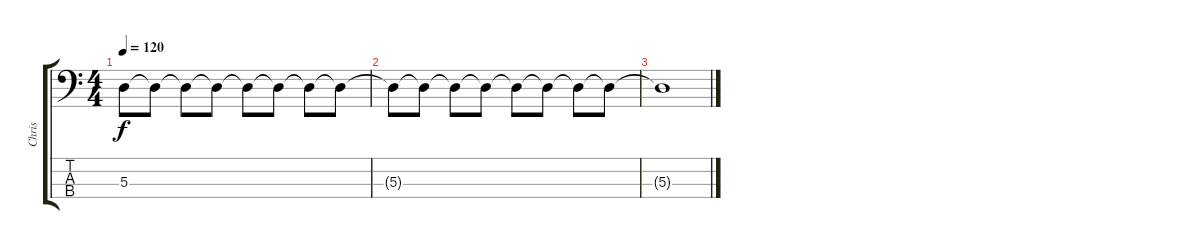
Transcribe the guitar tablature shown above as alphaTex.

\track ("Chris" "Chris") {instrument electricbasspick}
\staff {score tabs}
\tuning (G2 D2 A1 E1) {hide}
\ts (4 4)
\tempo 120
\clef f4
\ks c
5.3.8{dy f} 5.3{t}.8 5.3{t}.8 5.3{t}.8 5.3{t}.8 5.3{t}.8 5.3{t}.8 5.3{t}.8 |
5.3{t}.8 5.3{t}.8 5.3{t}.8 5.3{t}.8 5.3{t}.8 5.3{t}.8 5.3{t}.8 5.3{t}.8 |
5.3{t}.1
